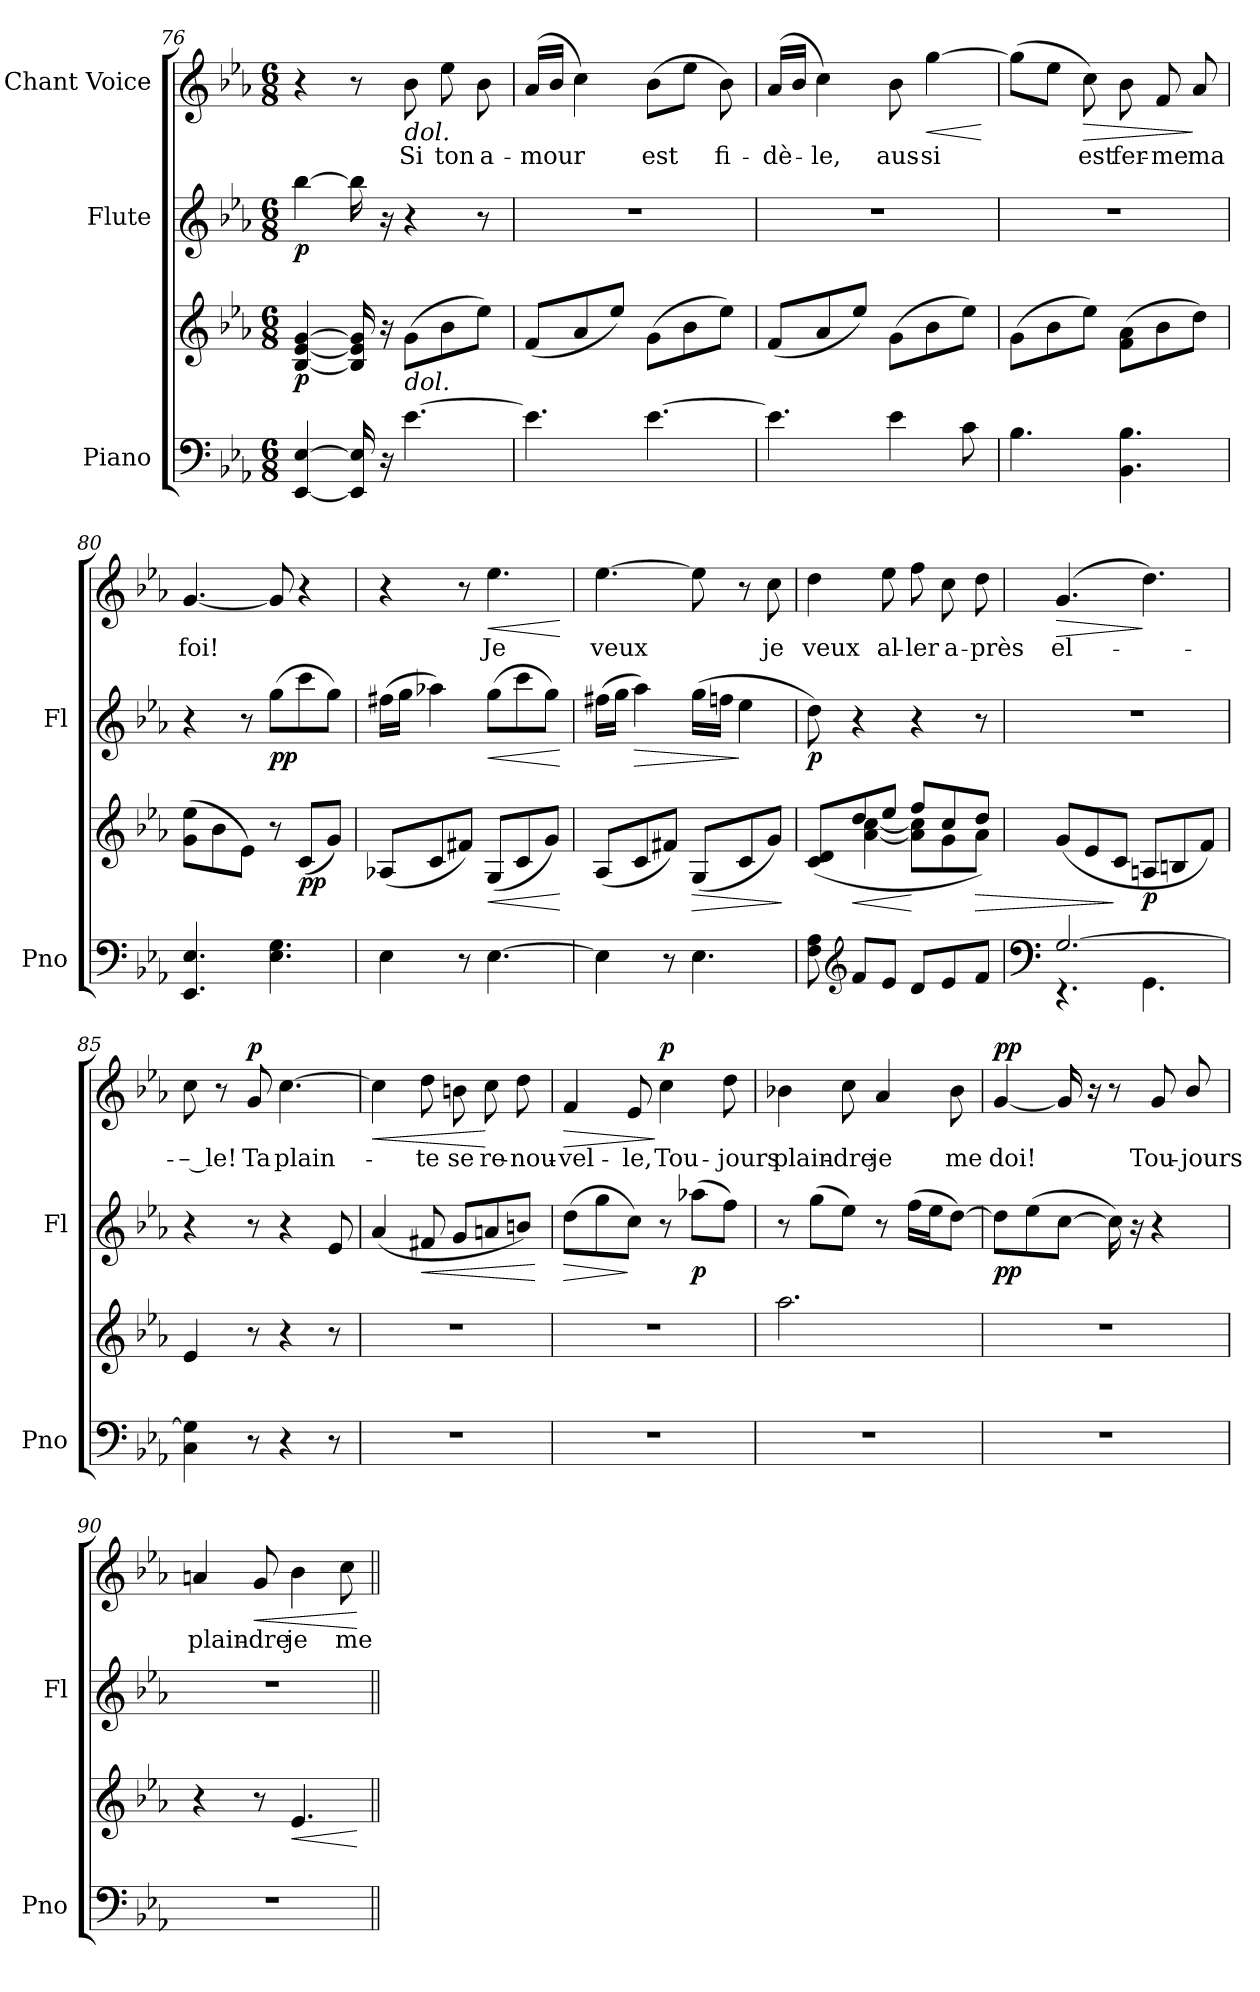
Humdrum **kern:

**kern	**kern	**dynam	**kern	**dynam	**kern	**text	**dynam
*part3	*part3	*part3	*part2	*part2	*part1	*part1	*part1
*staff4	*staff3	*staff3/4	*staff2	*staff2	*staff1	*staff1	*staff1
*I"Piano	*	*	*I"Flute	*	*I"Chant Voice	*	*
*I'Pno	*	*	*I'Fl	*	*	*	*
!!LO:LB:g=z
*clefF4	*clefG2	*	*clefG2	*	*clefG2	*	*
*k[b-e-a-]	*k[b-e-a-]	*	*k[b-e-a-]	*	*k[b-e-a-]	*	*
*M6/8	*M6/8	*	*M6/8	*	*M6/8	*	*
=76	=76	=76	=76	=76	=76	=76	=76
!	!	!LO:DY:b	!	!LO:DY:b	!	!	!
[4EE-/ [4E-/	[4B-/ [4e-/ [4g/	p	[4bb-\	p	4r	.	.
16EE-/] 16E-/]	16B-/] 16e-/] 16g/]	.	16bb-\]	.	8r	.	.
16r	16r	.	16r	.	.	.	.
!	!	!	!	!	!LO:TX:b:i:t=dol.	!	!
!	!LO:TX:b:i:t=dol.	!	!	!	!	!	!
!	!	!	!	!	!	!LO:LY:b	!
[4.e-\	(8g\L	.	4r	.	8b-\	Si	.
!	!	!	!	!	!	!LO:LY:b	!
.	8b-\	.	.	.	8ee-\	ton	.
!	!	!	!	!	!	!LO:LY:b	!
.	8ee-\J)	.	8r	.	8b-\	a-	.
=77	=77	=77	=77	=77	=77	=77	=77
!	!	!	!	!	!	!LO:LY:b	!
4.e-\]	(8f/L	.	2.r	.	(<16a-/LL	-mour	.
.	.	.	.	.	16b-/JJ	.	.
.	8a-/	.	.	.	4cc\)	.	.
.	8ee-/J)	.	.	.	.	.	.
!	!	!	!	!	!	!LO:LY:b	!
[4.e-\	(8g\L	.	.	.	(8b-\L	est	.
.	8b-\	.	.	.	8ee-\J	.	.
!	!	!	!	!	!	!LO:LY:b	!
.	8ee-\J)	.	.	.	8b-\)	fi-	.
=78	=78	=78	=78	=78	=78	=78	=78
!	!	!	!	!	!	!LO:LY:b	!
4.e-\]	(8f/L	.	2.r	.	(<16a-/LL	-dè-	.
.	.	.	.	.	16b-/JJ	.	.
!	!	!	!	!	!	!LO:LY:b	!
.	8a-/	.	.	.	4cc\)	-le,	.
.	8ee-/J)	.	.	.	.	.	.
!	!	!	!	!	!	!LO:LY:b	!
4e-\	(8g\L	.	.	.	8b-\	aus-	.
!	!	!	!	!	!	!LO:LY:b	!LO:HP:b
.	8b-\	.	.	.	[4gg\	-si	<
8c\	8ee-\J)	.	.	.	.	.	.
.	.	.	.	.	.	.	[
=79	=79	=79	=79	=79	=79	=79	=79
4.B-\	(8g\L	.	2.r	.	(8gg\L]	.	.
.	8b-\	.	.	.	8ee-\J	.	.
!	!	!	!	!	!	!LO:LY:b	!LO:HP:b
.	8ee-\J)	.	.	.	8cc\)	est	>
!	!	!	!	!	!	!LO:LY:b	!
4.BB-\ 4.B-\	(8f\ 8a-\L	.	.	.	8b-\	fer-	.
!	!	!	!	!	!	!LO:LY:b	!
.	8b-\	.	.	.	8f/	-me	.
!	!	!	!	!	!	!LO:LY:b	!
.	8dd\J)	.	.	.	8a-/	ma	]
!!LO:PB:g=z
=80	=80	=80	=80	=80	=80	=80	=80
!	!	!	!	!	!	!LO:LY:b	!
4.EE-/ 4.E-/	(8g\ 8ee-\L	.	4r	.	[4.g/	foi!	.
.	8b-\	.	.	.	.	.	.
.	8e-\J)	.	8r	.	.	.	.
!	!	!	!	!LO:DY:b	!	!	!
4.E-\ 4.G\	8r	.	(8gg\L	pp	8g/]	.	.
!	!	!LO:DY:b	!	!	!	!	!
.	(8c/L	pp	8ccc\	.	4r	.	.
.	8g/J)	.	8gg\J)	.	.	.	.
=81	=81	=81	=81	=81	=81	=81	=81
4E-\	(8A-X/L	.	(16ff#X\LL	.	4r	.	.
.	.	.	16gg\JJ	.	.	.	.
.	8c/	.	4aa-X\)	.	.	.	.
8r	8f#X/J)	.	.	.	8r	.	.
!	!	!LO:HP:b	!	!LO:HP:b	!	!LO:LY:b	!LO:HP:b
[4.E-\	(8G/L	<	(8gg\L	<	4.ee-\	Je	<
.	8c/	.	8ccc\	.	.	.	.
.	8g/J)	.	8gg\J)	.	.	.	.
.	.	[	.	[	.	.	[
=82	=82	=82	=82	=82	=82	=82	=82
!	!	!	!	!	!	!LO:LY:b	!
4E-\]	(8A-/L	.	(16ff#X\LL	.	[4.ee-\	veux	.
.	.	.	16gg\JJ	.	.	.	.
!	!	!	!	!LO:HP:b	!	!	!
.	8c/	.	4aa-\)	>	.	.	.
8r	8f#X/J)	.	.	.	.	.	.
!	!	!LO:HP:b	!	!	!	!	!
4.E-\	(8G/L	>	(16gg\LL	.	8ee-\]	.	.
.	.	.	16ffn\JJ	.	.	.	.
.	8c/	.	4ee-\	]	8r	.	.
!	!	!	!	!	!	!LO:LY:b	!
.	8g/J)	.	.	.	8cc\	je	.
.	.	]	.	.	.	.	.
!!LO:LB:g=z
=83	=83	=83	=83	=83	=83	=83	=83
*	*^	*	*	*	*	*	*
!	!	!	!	!	!LO:DY:b	!	!LO:LY:b	!
8F\ 8A-\	(8c/ 8d/L	8ryy	.	8dd\)	p	4dd\	veux	.
*clefG2	*	*	*	*	*	*	*	*
!	!	!	!LO:HP:b	!	!	!	!	!
8f/L	8dd/	[4a-\ [4cc\	<	4r	.	.	.	.
!	!	!	!	!	!	!	!LO:LY:b	!
8e-/J	8ee-/J	.	.	.	.	8ee-\	al-	.
!	!	!	!	!	!	!	!LO:LY:b	!
8d/L	8ff/L	8a-\] 8cc\]L	[	4r	.	8ff\	-ler	.
!	!	!	!	!	!	!	!LO:LY:b	!
8e-/	8cc/	8g\	.	.	.	8cc\	a-	.
!	!	!	!LO:HP:b	!	!	!	!LO:LY:b	!
8f/J	8dd/J)	8a-\J	>	8r	.	8dd\	-près	.
*	*v	*v	*	*	*	*	*	*
=84	=84	=84	=84	=84	=84	=84	=84
*clefF4	*	*	*	*	*	*	*
*^	*^	*	*	*	*	*	*
!	!	!	!	!	!	!	!	!LO:LY:b	!LO:HP:b
*	*	*v	*v	*	*	*	*	*	*
[2.G/	4.r	(8g/L	.	2.r	.	(4.g/	el-	>
.	.	8e-/	.	.	.	.	.	.
.	.	8c/J	]	.	.	.	.	.
!	!	!	!LO:DY:b	!	!	!	!	!
.	4.GG\	8An/L	p	.	.	4.dd\)	.	]
.	.	8Bn/	.	.	.	.	.	.
.	.	8f/J)	.	.	.	.	.	.
*v	*v	*	*	*	*	*	*	*
!!LO:LB:g=z
=85	=85	=85	=85	=85	=85	=85	=85
!	!	!	!	!	!	!LO:LY:b	!
4C\ 4G\]	4e-/	.	4r	.	8cc\	-– le!	.
.	.	.	.	.	8r	.	.
!	!	!	!	!	!	!LO:LY:b	!LO:DY:a
8r	8r	.	8r	.	8g/	Ta	p
!	!	!	!	!	!	!LO:LY:b	!
4r	4r	.	4r	.	[4.cc\	plain-	.
8r	8r	.	8e-/	.	.	.	.
=86	=86	=86	=86	=86	=86	=86	=86
!	!	!	!	!	!	!	!LO:HP:b
2.r	2.r	.	(4a-/	.	4cc\]	.	<
!	!	!	!	!LO:HP:b	!	!LO:LY:b	!
.	.	.	8f#X/	<	8dd\	-te	.
!	!	!	!	!	!	!LO:LY:b	!
.	.	.	8g/L	.	8bn\	se	.
!	!	!	!	!	!	!LO:LY:b	!
.	.	.	8an/	.	8cc\	re-	[
!	!	!	!	!	!	!LO:LY:b	!
.	.	.	8bn/J)	.	8dd\	-nou-	.
.	.	.	.	[	.	.	.
=87	=87	=87	=87	=87	=87	=87	=87
!	!	!	!	!LO:HP:b	!	!LO:LY:b	!LO:HP:b
2.r	2.r	.	(8dd\L	>	4f/	-vel-	>
.	.	.	8gg\	.	.	.	.
!	!	!	!	!	!	!LO:LY:b	!
.	.	.	8cc\J)	]	8e-/	-le,	.
!	!	!	!	!	!	!LO:LY:b	!LO:DY:n=1:a
.	.	.	8r	.	4cc\	Tou-	] p
!	!	!	!	!LO:DY:b	!	!	!
.	.	.	(8aa-X\L	p	.	.	.
!	!	!	!	!	!	!LO:LY:b	!
.	.	.	8ff\J)	.	8dd\	-jours	.
=88	=88	=88	=88	=88	=88	=88	=88
!	!	!	!	!	!	!LO:LY:b	!
2.r	2.aa-\	.	8r	.	4b-X\	plain-	.
.	.	.	(8gg\L	.	.	.	.
!	!	!	!	!	!	!LO:LY:b	!
.	.	.	8ee-\J)	.	8cc\	-dre	.
!	!	!	!	!	!	!LO:LY:b	!
.	.	.	8r	.	4a-/	je	.
.	.	.	(16ff\LL	.	.	.	.
.	.	.	16ee-\J	.	.	.	.
!	!	!	!	!	!	!LO:LY:b	!
.	.	.	[8dd\J)	.	8b-\	me	.
!!LO:PB:g=z
=89	=89	=89	=89	=89	=89	=89	=89
!	!	!	!	!LO:DY:b	!	!LO:LY:b	!LO:DY:a
2.r	2.r	.	8dd\L]	pp	[4g/	doi!	pp
.	.	.	(8ee-\	.	.	.	.
.	.	.	[8cc\J	.	16g/]	.	.
.	.	.	.	.	16r	.	.
.	.	.	16cc\])	.	8r	.	.
.	.	.	16r	.	.	.	.
!	!	!	!	!	!	!LO:LY:b	!
.	.	.	4r	.	8g/	Tou-	.
!	!	!	!	!	!	!LO:LY:b	!
.	.	.	.	.	8b-/	-jours	.
!!LO:LB:g=z
=90	=90	=90	=90	=90	=90	=90	=90
!	!	!	!	!	!	!LO:LY:b	!
2.r	4r	.	2.r	.	4an/	plain-	.
!	!	!	!	!	!	!LO:LY:b	!LO:HP:b
.	8r	.	.	.	8g/	-dre	<
!	!	!LO:HP:b	!	!	!	!LO:LY:b	!
.	4.e-/	<	.	.	4b-\	je	.
!	!	!	!	!	!	!LO:LY:b	!
.	.	.	.	.	8cc\	me	.
.	.	[	.	.	.	.	[
=||	=||	=||	=||	=||	=||	=||	=||
*-	*-	*-	*-	*-	*-	*-	*-
